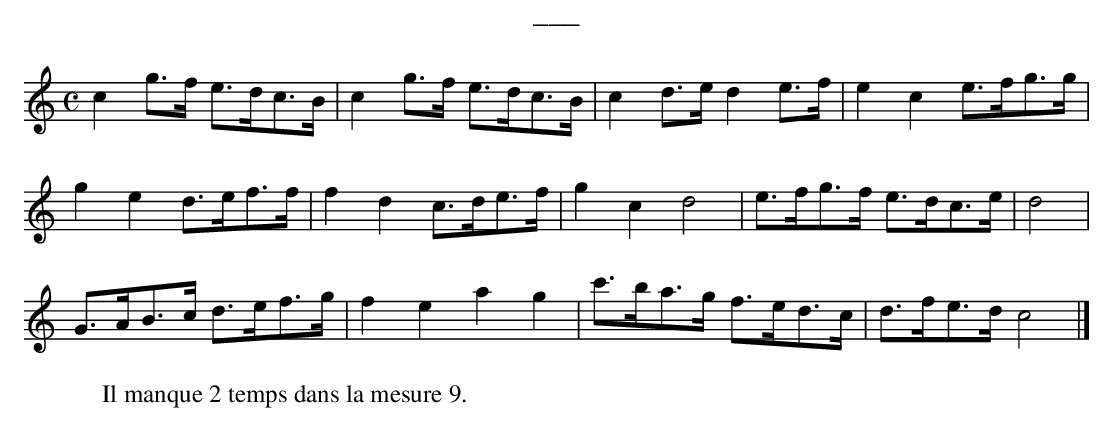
X:1
T:___
K:Cmaj
M:C
L:1/8
c2 g>f e>dc>B|c2 g>f e>dc>B|c2 d>e d2 e>f|e2 c2 e>fg>g|
g2 e2 d>ef>f|f2 d2 c>de>f|g2 c2 d4|e>fg>f e>dc>e|d4|
G>AB>c d>ef>g|f2 e2 a2 g2|c'>ba>g f>ed>c|d>fe>d c4|]
W: Il manque 2 temps dans la mesure 9.
